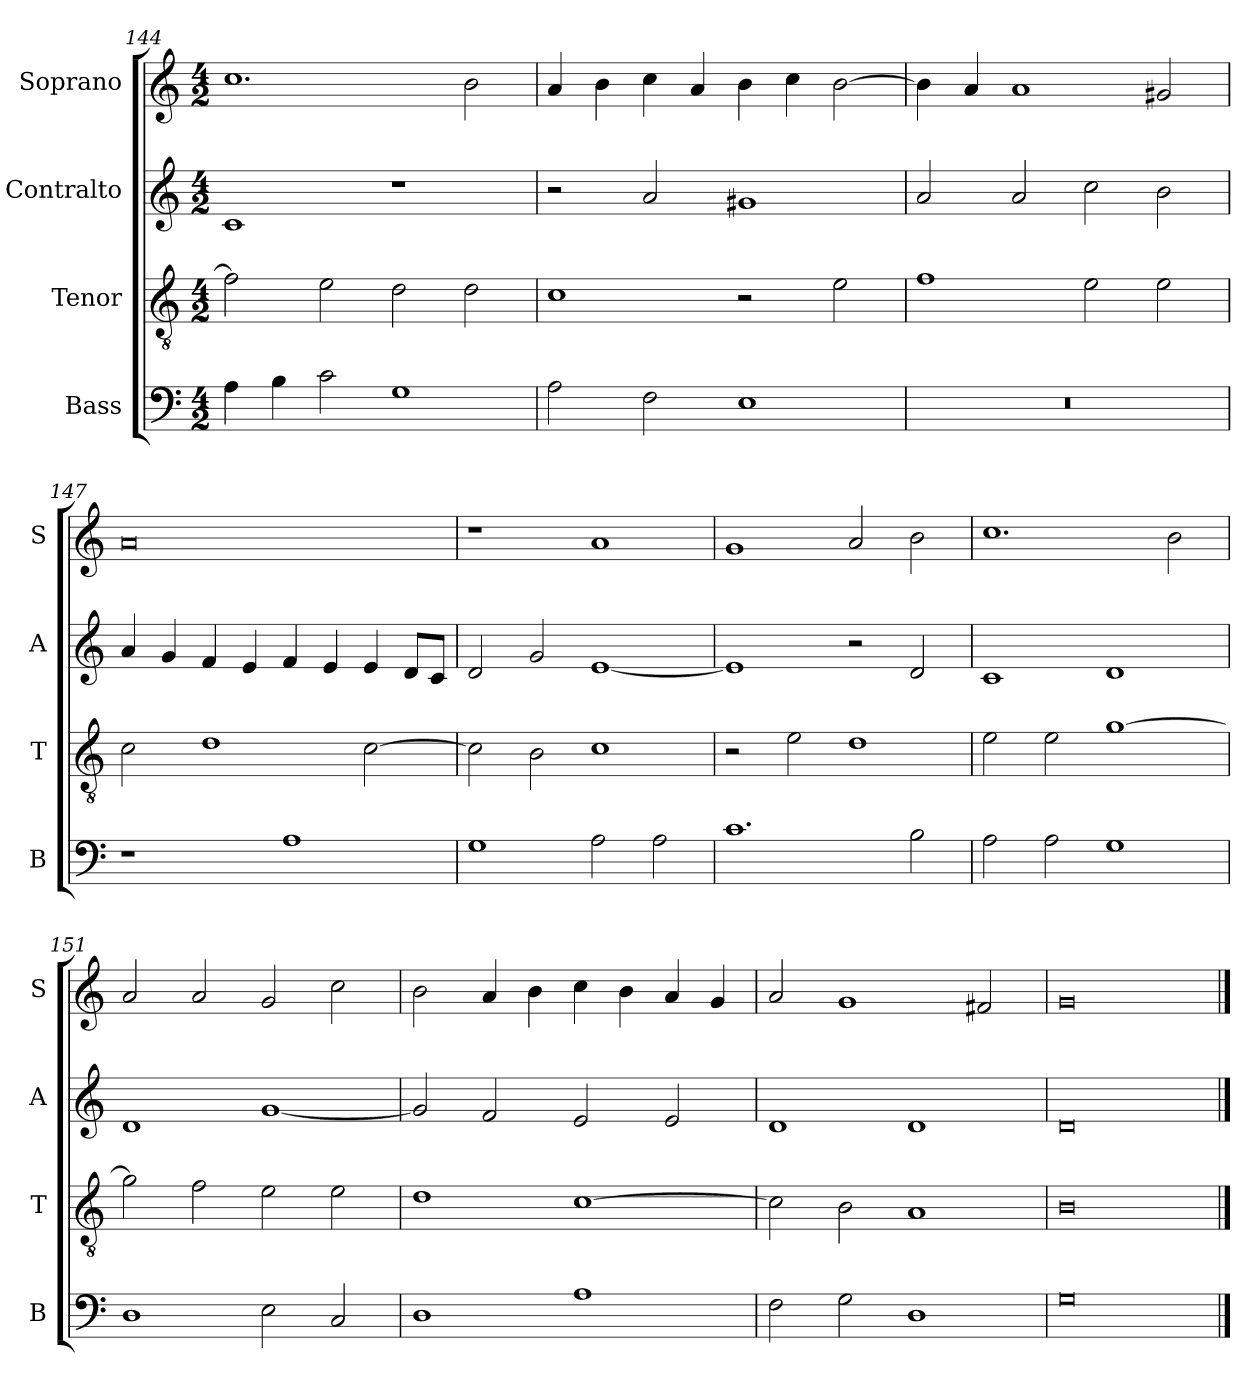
**kern	**kern	**kern	**kern
*part4	*part3	*part2	*part1
*staff4	*staff3	*staff2	*staff1
*I"Bass	*I"Tenor	*I"Contralto	*I"Soprano
*I'B	*I'T	*I'A	*I'S
*clefF4	*clefGv2	*clefG2	*clefG2
*k[]	*k[]	*k[]	*k[]
*G:mix	*G:mix	*G:mix	*G:mix
*M4/2	*M4/2	*M4/2	*M4/2
=144	=144	=144	=144
4A	2f]	1c	1.cc
4B	.	.	.
2c	2e	.	.
1G	2d	1r	.
.	2d	.	2b
=145	=145	=145	=145
2A	1c	2r	4a
.	.	.	4b
2F	.	2a	4cc
.	.	.	4a
1E	2r	1g#X	4b
.	.	.	4cc
.	2e	.	[2b
=146	=146	=146	=146
0r	1f	2a	4b]
.	.	.	4a
.	.	2a	1a
.	2e	2cc	.
.	2e	2b	2g#X
=147	=147	=147	=147
1r	2c	4a	0a
.	.	4g	.
.	1d	4f	.
.	.	4e	.
1A	.	4f	.
.	.	4e	.
.	[2c	4e	.
.	.	8d/L	.
.	.	8c/J	.
=148	=148	=148	=148
1G	2c]	2d	1r
.	2B	2g	.
2A	1c	[1e	1a
2A	.	.	.
=149	=149	=149	=149
1.c	2r	1e]	1g
.	2e	.	.
.	1d	2r	2a
2B	.	2d	2b
=150	=150	=150	=150
2A	2e	1c	1.cc
2A	2e	.	.
1G	[1g	1d	.
.	.	.	2b
=151	=151	=151	=151
1D	2g]	1d	2a
.	2f	.	2a
2E	2e	[1g	2g
2C	2e	.	2cc
=152	=152	=152	=152
1D	1d	2g]	2b
.	.	2f	4a
.	.	.	4b
1A	[1c	2e	4cc
.	.	.	4b
.	.	2e	4a
.	.	.	4g
=153	=153	=153	=153
2F	2c]	1d	2a
2G	2B	.	1g
1D	1A	1d	.
.	.	.	2f#X
=154	=154	=154	=154
0G	0B	0d	0g
==	==	==	==
*-	*-	*-	*-
